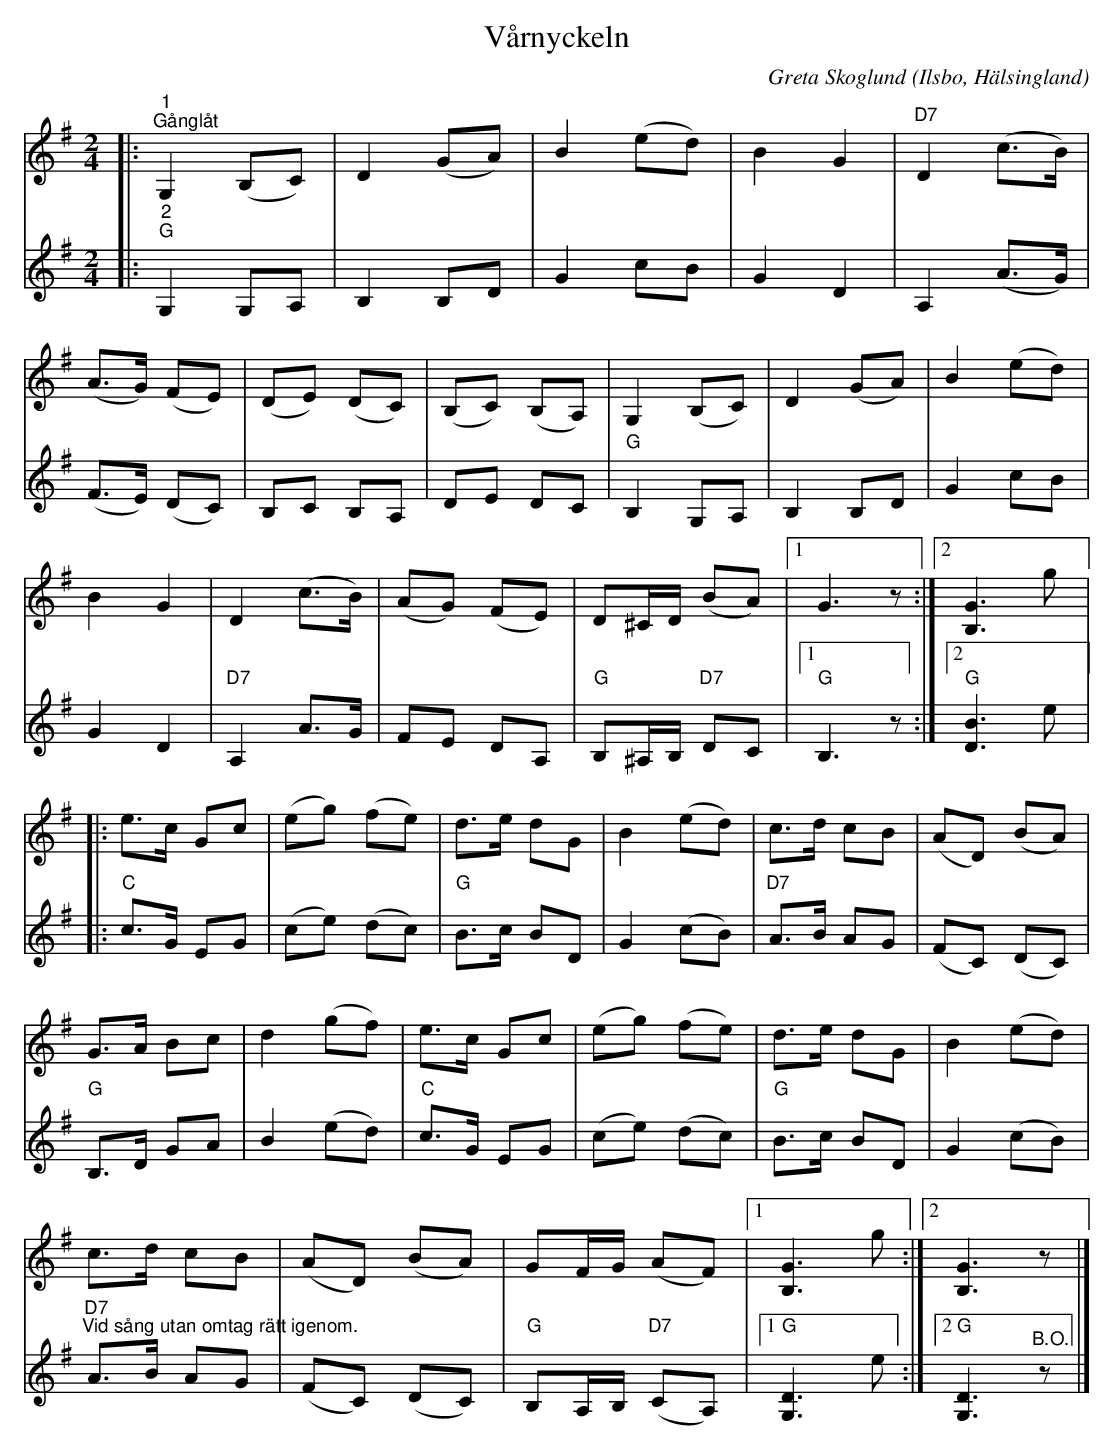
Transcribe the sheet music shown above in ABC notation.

X:1
T:Vårnyckeln
C:Greta Skoglund
O:Ilsbo, Hälsingland
L:1/8
M:2/4
K:G
V:1
|:"^1""^Gånglåt" G,2 (B,C) | D2 (GA) | B2 (ed) | B2 G2 |"D7" D2 (c>B) |
(A>G) (FE) | (DE) (DC) | (B,C) (B,A,) | G,2 (B,C) | D2 (GA) | B2 (ed) |
B2 G2 | D2 (c>B) | (AG) (FE) | D^C/D/ (BA) |1 G3 z :|2 [B,G]3 g |:
e>c Gc | (eg) (fe) | d>e dG | B2 (ed) | c>d cB | (AD) (BA) |
G>A Bc | d2 (gf) | e>c Gc | (eg) (fe) | d>e dG | B2 (ed) |
c>d cB | (AD) (BA) | GF/G/ (AF) |1 [B,G]3 g :|2 [B,G]3 z |]
V:2
|:"^2""G" G,2 G,A, | B,2 B,D | G2 cB | G2 D2 | A,2 (A>G) | (F>E) (DC) |
B,C B,A, | DE DC | "G" B,2 G,A, | B,2 B,D | G2 cB | G2 D2 |
"D7" A,2 A>G | FE DA, |"G" B,^A,/B,/"D7" DC |1 "G" B,3 z :|2"G" [DB]3 e |:
"C" c>G EG | (ce) (dc) |"G" B>c BD | G2 (cB) |"D7" A>B AG | (FC) (DC) |
"G" B,>D GA | B2 (ed) |"C" c>G EG | (ce) (dc) | "G" B>c BD | G2 (cB) |
"D7" "^Vid sång utan omtag rätt igenom." A>B AG | (FC) (DC) |"G" B,A,/B,/"D7" (CA,) |1"G" [G,D]3 e :|2 "G" [G,D]3"^B.O." z |]
